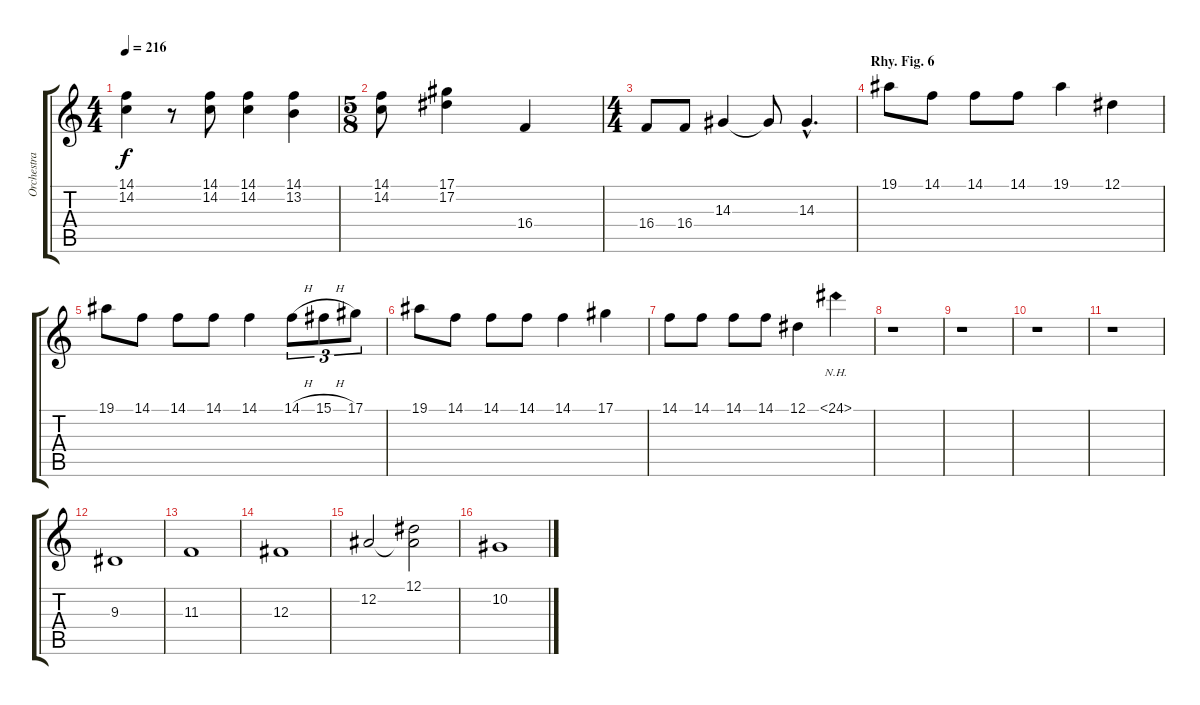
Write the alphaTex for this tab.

\track ("Orchestra (Strings)" "Orchestra ") {instrument stringensemble1}
\staff {score tabs}
\tuning (Eb4 Bb3 Gb3 Db3 Ab2 Eb2) {hide}
\ts (4 4)
\tempo 216
\clef g2
\ks c
(14.1 14.2).4{dy f} r.8 (14.1 14.2).8 (14.1 14.2).4 (14.1 13.2).4 |
\ts (5 8)
(14.1 14.2).8 (17.1 17.2).4 16.4.4 |
\ts (4 4)
16.4.8 16.4.8 14.3.4 14.3{t}.8 14.3{hac}.4{d} |
\section ("" "Rhy. Fig. 6")
19.1.8 14.1.8 14.1.8 14.1.8 19.1.4 12.1.4 |
19.1.8 14.1.8 14.1.8 14.1.8 14.1.4 14.1{h}.8{tu (3 2)} 15.1{h}.8{tu (3 2)} 17.1.8{tu (3 2)} |
19.1.8 14.1.8 14.1.8 14.1.8 14.1.4 17.1.4 |
14.1.8 14.1.8 14.1.8 14.1.8 12.1.4 24.1{nh}.4 |
r.1 |
r.1 |
r.1 |
r.1 |
9.3.1 |
11.3.1 |
12.3.1 |
12.2.2 (12.1 12.2{t}).2 |
10.2.1
